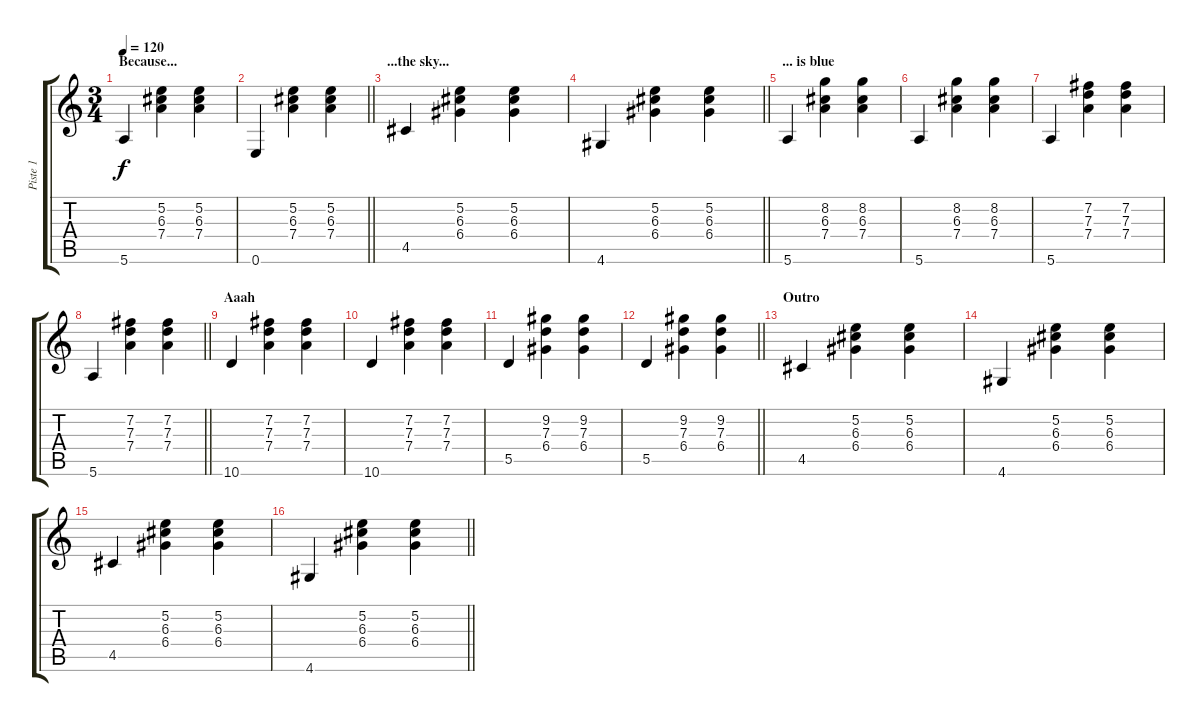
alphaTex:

\track ("Piste 1" "Piste 1") {instrument acousticguitarnylon}
\staff {score tabs}
\tuning (E4 B3 G3 D3 A2 E2) {hide}
\ts (3 4)
\section ("" "Because...")
\tempo 120
\clef g2
\ks c
5.6.4{dy f} (5.2 6.3 7.4).4 (5.2 6.3 7.4).4 |
\barLineRight lightlight
0.6.4 (5.2 6.3 7.4).4 (5.2 6.3 7.4).4 |
\section ("" "...the sky...")
4.5.4 (5.2 6.3 6.4).4 (5.2 6.3 6.4).4 |
\barLineRight lightlight
4.6.4 (5.2 6.3 6.4).4 (5.2 6.3 6.4).4 |
\section ("" "... is blue")
5.6.4 (8.2 6.3 7.4).4 (8.2 6.3 7.4).4 |
5.6.4 (8.2 6.3 7.4).4 (8.2 6.3 7.4).4 |
5.6.4 (7.2 7.3 7.4).4 (7.2 7.3 7.4).4 |
\barLineRight lightlight
5.6.4 (7.2 7.3 7.4).4 (7.2 7.3 7.4).4 |
\section ("" "Aaah")
10.6.4 (7.2 7.3 7.4).4 (7.2 7.3 7.4).4 |
10.6.4 (7.2 7.3 7.4).4 (7.2 7.3 7.4).4 |
5.5.4 (9.2 7.3 6.4).4 (9.2 7.3 6.4).4 |
\barLineRight lightlight
5.5.4 (9.2 7.3 6.4).4 (9.2 7.3 6.4).4 |
\section ("" "Outro")
4.5.4 (5.2 6.3 6.4).4 (5.2 6.3 6.4).4 |
4.6.4 (5.2 6.3 6.4).4 (5.2 6.3 6.4).4 |
4.5.4 (5.2 6.3 6.4).4 (5.2 6.3 6.4).4 |
\barLineRight lightlight
4.6.4 (5.2 6.3 6.4).4 (5.2 6.3 6.4).4
